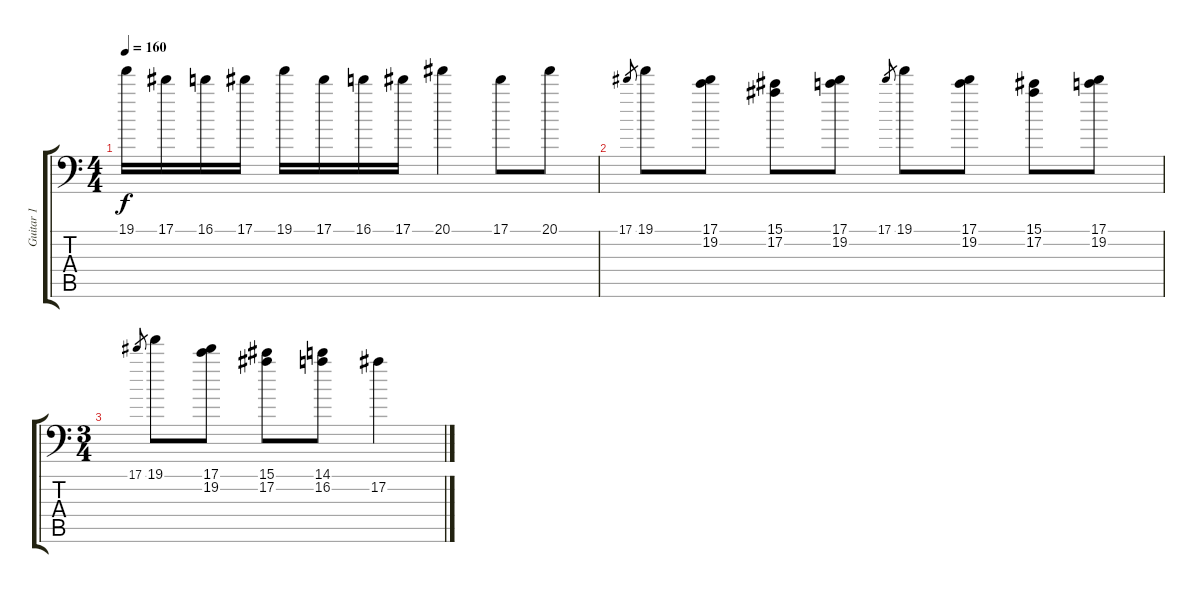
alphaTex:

\track ("Guitar 1" "Guitar 1") {instrument distortionguitar}
\staff {score tabs}
\tuning (Bb3 F3 Db3 Ab2 Eb2 Bb1) {hide}
\ts (4 4)
\tempo 160
\clef f4
\ks c
19.1.16{dy f} 17.1.16 16.1.16 17.1.16 19.1.16 17.1.16 16.1.16 17.1.16 20.1.4 17.1.8 20.1.8 |
17.1.8{gr} 19.1.8 (17.1 19.2).8 (15.1 17.2).8 (17.1 19.2).8 17.1.8{gr} 19.1.8 (17.1 19.2).8 (15.1 17.2).8 (17.1 19.2).8 |
\ts (3 4)
17.1.8{gr} 19.1.8 (17.1 19.2).8 (15.1 17.2).8 (14.1 16.2).8 17.2.4
